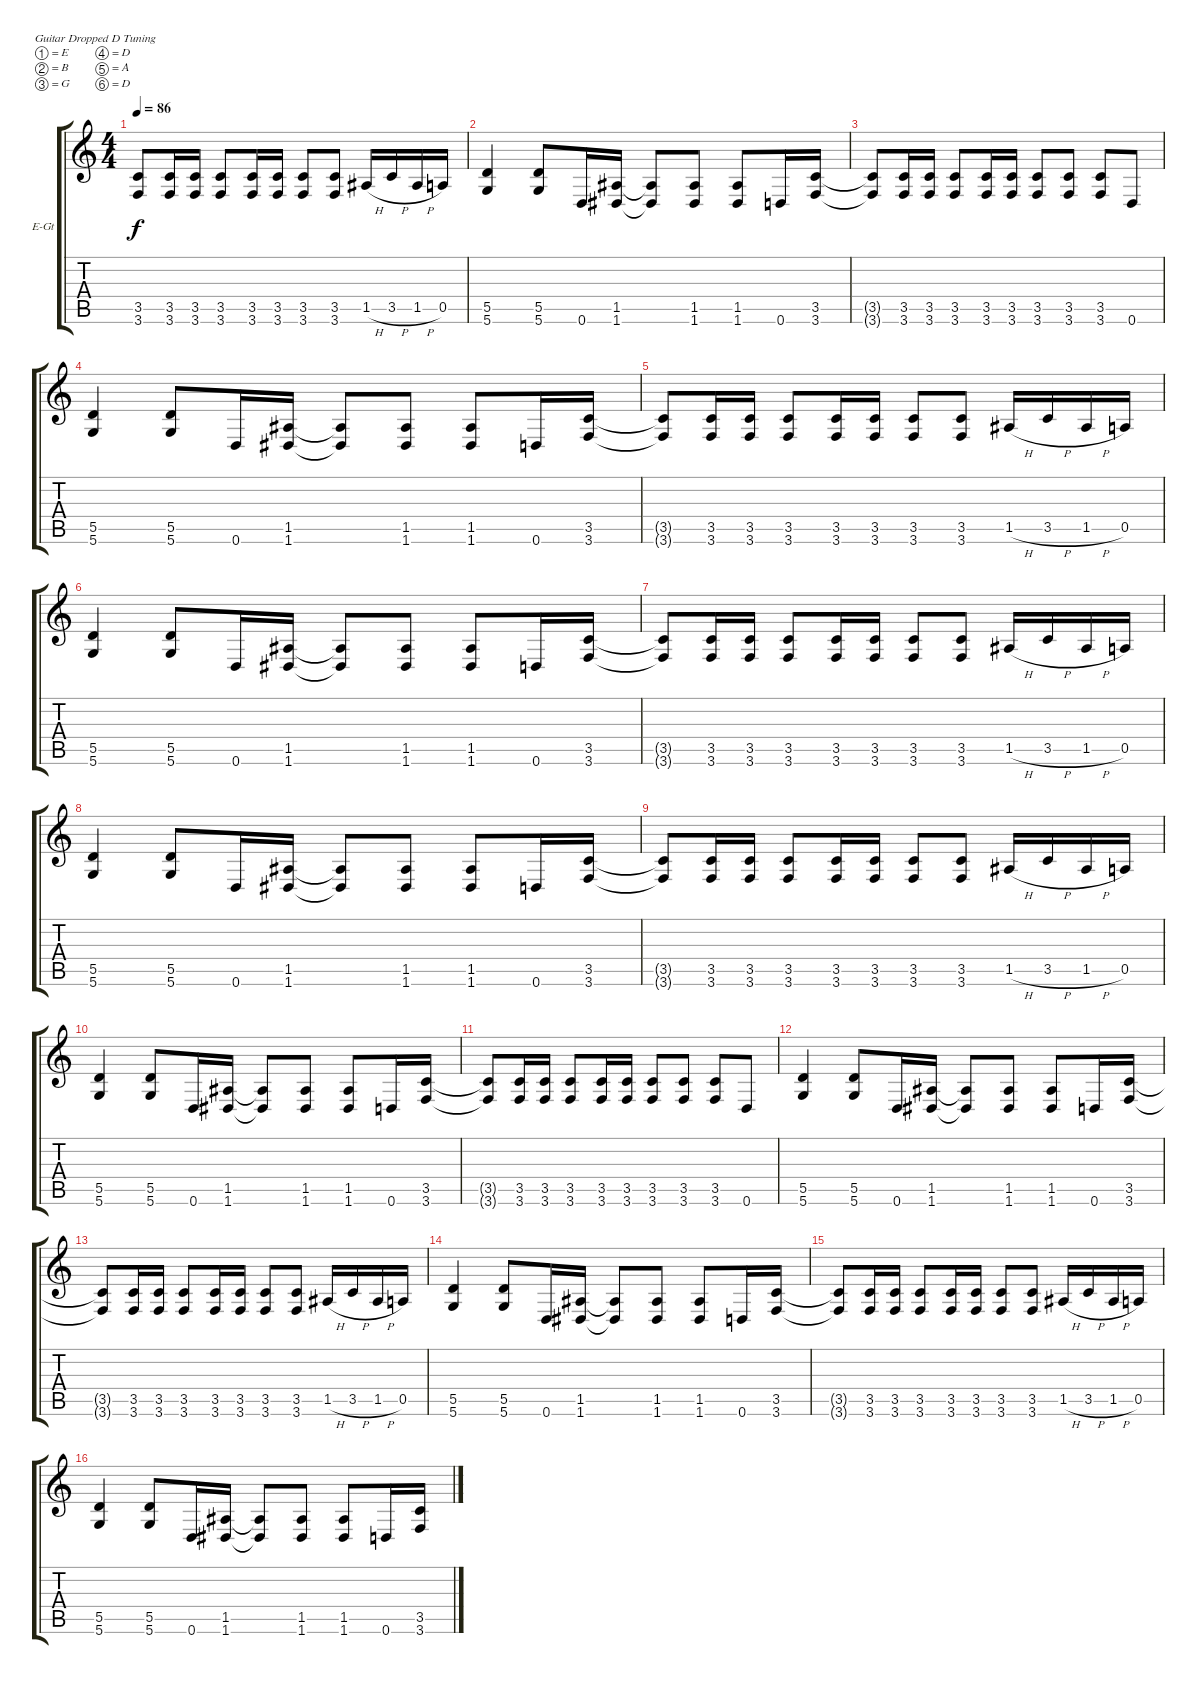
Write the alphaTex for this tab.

\defaultSystemsLayout 4
\bracketExtendMode groupsimilarinstruments
\firstSystemTrackNameOrientation horizontal
\otherSystemsTrackNameOrientation horizontal
\track ("John LeCompt (Rhythm Guitar)" "E-Gt") {instrument distortionguitar}
\staff {score tabs}
\tuning (E4 B3 G3 D3 A2 D2)
\ts (4 4)
\tempo 86
\clef g2
\ks c
(3.5{t} 3.6{t}).8{dy f} (3.5 3.6).16 (3.5 3.6).16 (3.5 3.6).8 (3.5 3.6).16 (3.5 3.6).16 (3.5 3.6).8 (3.5 3.6).8 1.5{h}.16 3.5{h}.16 1.5{h}.16 0.5.16 |
(5.5 5.6).4 (5.5 5.6).8 0.6.16 (1.5 1.6).16 (1.5{t} 1.6{t}).8 (1.5 1.6).8 (1.5 1.6).8 0.6.16 (3.5 3.6).16 |
(3.5{t} 3.6{t}).8 (3.5 3.6).16 (3.5 3.6).16 (3.5 3.6).8 (3.5 3.6).16 (3.5 3.6).16 (3.5 3.6).8 (3.5 3.6).8 (3.5 3.6).8 0.6.8 |
(5.5 5.6).4 (5.5 5.6).8 0.6.16 (1.5 1.6).16 (1.5{t} 1.6{t}).8 (1.5 1.6).8 (1.5 1.6).8 0.6.16 (3.5 3.6).16 |
(3.5{t} 3.6{t}).8 (3.5 3.6).16 (3.5 3.6).16 (3.5 3.6).8 (3.5 3.6).16 (3.5 3.6).16 (3.5 3.6).8 (3.5 3.6).8 1.5{h}.16 3.5{h}.16 1.5{h}.16 0.5.16 |
(5.5 5.6).4 (5.5 5.6).8 0.6.16 (1.5 1.6).16 (1.5{t} 1.6{t}).8 (1.5 1.6).8 (1.5 1.6).8 0.6.16 (3.5 3.6).16 |
(3.5{t} 3.6{t}).8 (3.5 3.6).16 (3.5 3.6).16 (3.5 3.6).8 (3.5 3.6).16 (3.5 3.6).16 (3.5 3.6).8 (3.5 3.6).8 1.5{h}.16 3.5{h}.16 1.5{h}.16 0.5.16 |
(5.5 5.6).4 (5.5 5.6).8 0.6.16 (1.5 1.6).16 (1.5{t} 1.6{t}).8 (1.5 1.6).8 (1.5 1.6).8 0.6.16 (3.5 3.6).16 |
(3.5{t} 3.6{t}).8 (3.5 3.6).16 (3.5 3.6).16 (3.5 3.6).8 (3.5 3.6).16 (3.5 3.6).16 (3.5 3.6).8 (3.5 3.6).8 1.5{h}.16 3.5{h}.16 1.5{h}.16 0.5.16 |
(5.5 5.6).4 (5.5 5.6).8 0.6.16 (1.5 1.6).16 (1.5{t} 1.6{t}).8 (1.5 1.6).8 (1.5 1.6).8 0.6.16 (3.5 3.6).16 |
(3.5{t} 3.6{t}).8 (3.5 3.6).16 (3.5 3.6).16 (3.5 3.6).8 (3.5 3.6).16 (3.5 3.6).16 (3.5 3.6).8 (3.5 3.6).8 (3.5 3.6).8 0.6.8 |
(5.5 5.6).4 (5.5 5.6).8 0.6.16 (1.5 1.6).16 (1.5{t} 1.6{t}).8 (1.5 1.6).8 (1.5 1.6).8 0.6.16 (3.5 3.6).16 |
(3.5{t} 3.6{t}).8 (3.5 3.6).16 (3.5 3.6).16 (3.5 3.6).8 (3.5 3.6).16 (3.5 3.6).16 (3.5 3.6).8 (3.5 3.6).8 1.5{h}.16 3.5{h}.16 1.5{h}.16 0.5.16 |
(5.5 5.6).4 (5.5 5.6).8 0.6.16 (1.5 1.6).16 (1.5{t} 1.6{t}).8 (1.5 1.6).8 (1.5 1.6).8 0.6.16 (3.5 3.6).16 |
(3.5{t} 3.6{t}).8 (3.5 3.6).16 (3.5 3.6).16 (3.5 3.6).8 (3.5 3.6).16 (3.5 3.6).16 (3.5 3.6).8 (3.5 3.6).8 1.5{h}.16 3.5{h}.16 1.5{h}.16 0.5.16 |
(5.5 5.6).4 (5.5 5.6).8 0.6.16 (1.5 1.6).16 (1.5{t} 1.6{t}).8 (1.5 1.6).8 (1.5 1.6).8 0.6.16 (3.5 3.6).16
